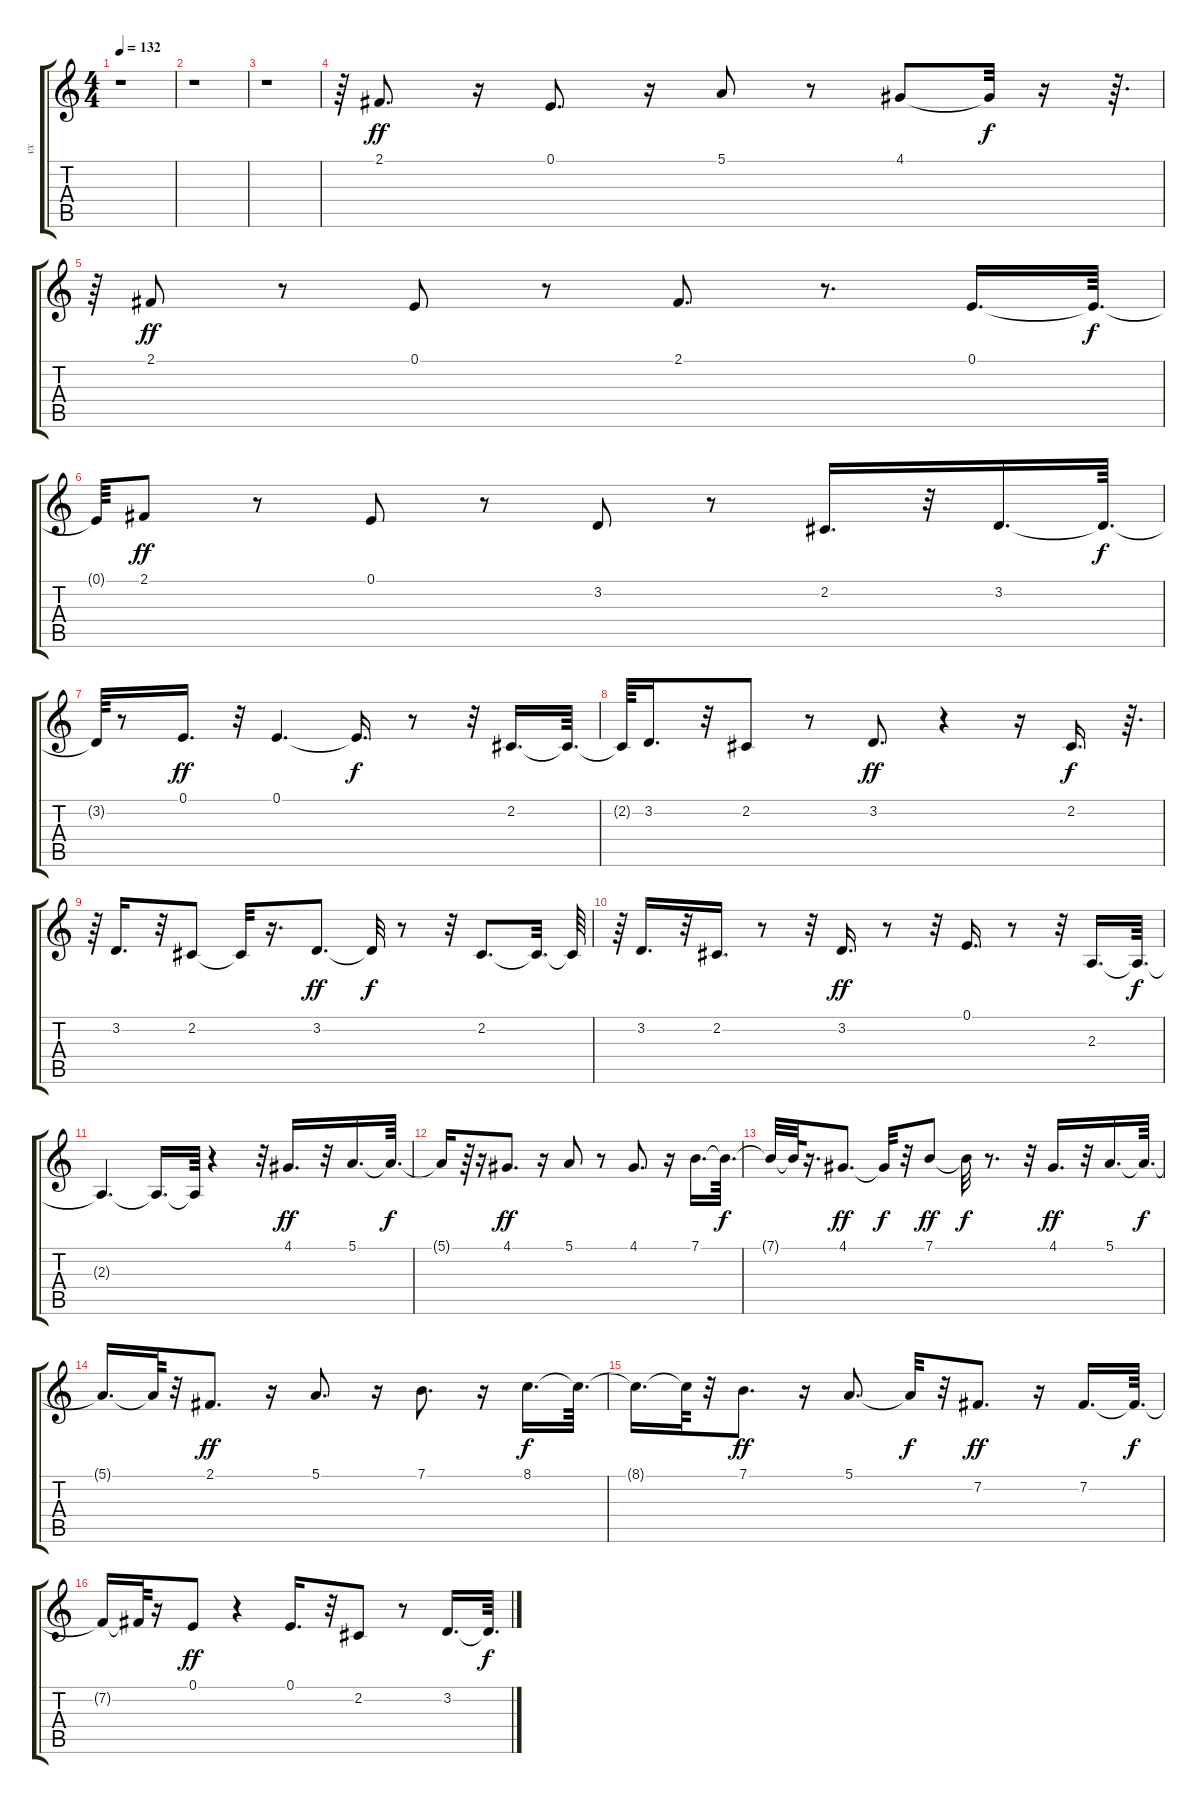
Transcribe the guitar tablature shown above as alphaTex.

\track ("vx" "vx") {instrument vibraphone}
\staff {score tabs}
\tuning (E4 B3 G3 D3 A2 E2) {hide}
\ts (4 4)
\tempo 132
\clef g2
\ks c
r.1{dy f} |
r.1 |
r.1 |
r.64 2.1.8{d dy ff volume 10} r.16 0.1.8{d} r.16 5.1.8 r.8 4.1.8 4.1{t}.32{dy f} r.16 r.64{d} |
r.64 2.1.8{dy ff} r.8 0.1.8 r.8 2.1.8{d} r.8{d} 0.1.16{d} 0.1{t}.64{d dy f} |
0.1{t}.64 2.1.8{dy ff} r.8 0.1.8 r.8 3.2.8 r.8 2.2.16{d} r.32 3.2.16{d} 3.2{t}.64{d dy f} |
3.2{t}.64 r.8 0.1.16{d dy ff} r.32 0.1.4{d} 0.1{t}.16{d dy f} r.8 r.32 2.2.16{d volume 10} 2.2{t}.64{d} |
2.2{t}.64 3.2.16{d volume 10} r.32 2.2.8 r.8 3.2.8{d dy ff} r.4 r.16 2.2.16{d dy f} r.64{d} |
r.64 3.2.16{d volume 10} r.32 2.2.8 2.2{t}.32 r.16{d} 3.2.8{d dy ff} 3.2{t}.32{dy f} r.8 r.32 2.2.8{d} 2.2{t}.32{d} 2.2{t}.64 |
r.64 3.2.16{d} r.32 2.2.16{d} r.8 r.32 3.2.16{d dy ff} r.8 r.32 0.1.16{d} r.8 r.32 2.3.16{d} 2.3{t}.64{d dy f} |
2.3{t}.4{d} 2.3{t}.16{d} 2.3{t}.64 r.4 r.32 4.1.16{d dy ff volume 10} r.32 5.1.16{d} 5.1{t}.64{d dy f} |
5.1{t}.16 r.64 r.16 4.1.8{d dy ff} r.16 5.1.8 r.8 4.1.8{d} r.16 7.1.16{d} 7.1{t}.64{d dy f} |
7.1{t}.32 7.1{t}.64 r.16{d} 4.1.8{d dy ff} 4.1{t}.32{dy f} r.32 7.1.8{dy ff} 7.1{t}.32{dy f} r.8{d} r.32 4.1.16{d dy ff} r.32 5.1.16{d} 5.1{t}.64{d dy f} |
5.1{t}.16{d} 5.1{t}.64 r.32 2.1.8{d dy ff} r.16 5.1.8{d} r.16 7.1.8{d} r.16 8.1.16{d dy f} 8.1{t}.64{d} |
8.1{t}.16{d} 8.1{t}.64 r.32 7.1.8{d dy ff} r.16 5.1.8{d} 5.1{t}.32{dy f} r.32 7.2.8{d dy ff} r.16 7.2.16{d} 7.2{t}.64{d dy f} |
7.2{t}.16 7.2{t}.64 r.16 0.1.8{dy ff} r.4 0.1.16{d} r.32 2.2.8 r.8 3.2.16{d} 3.2{t}.64{d dy f}
